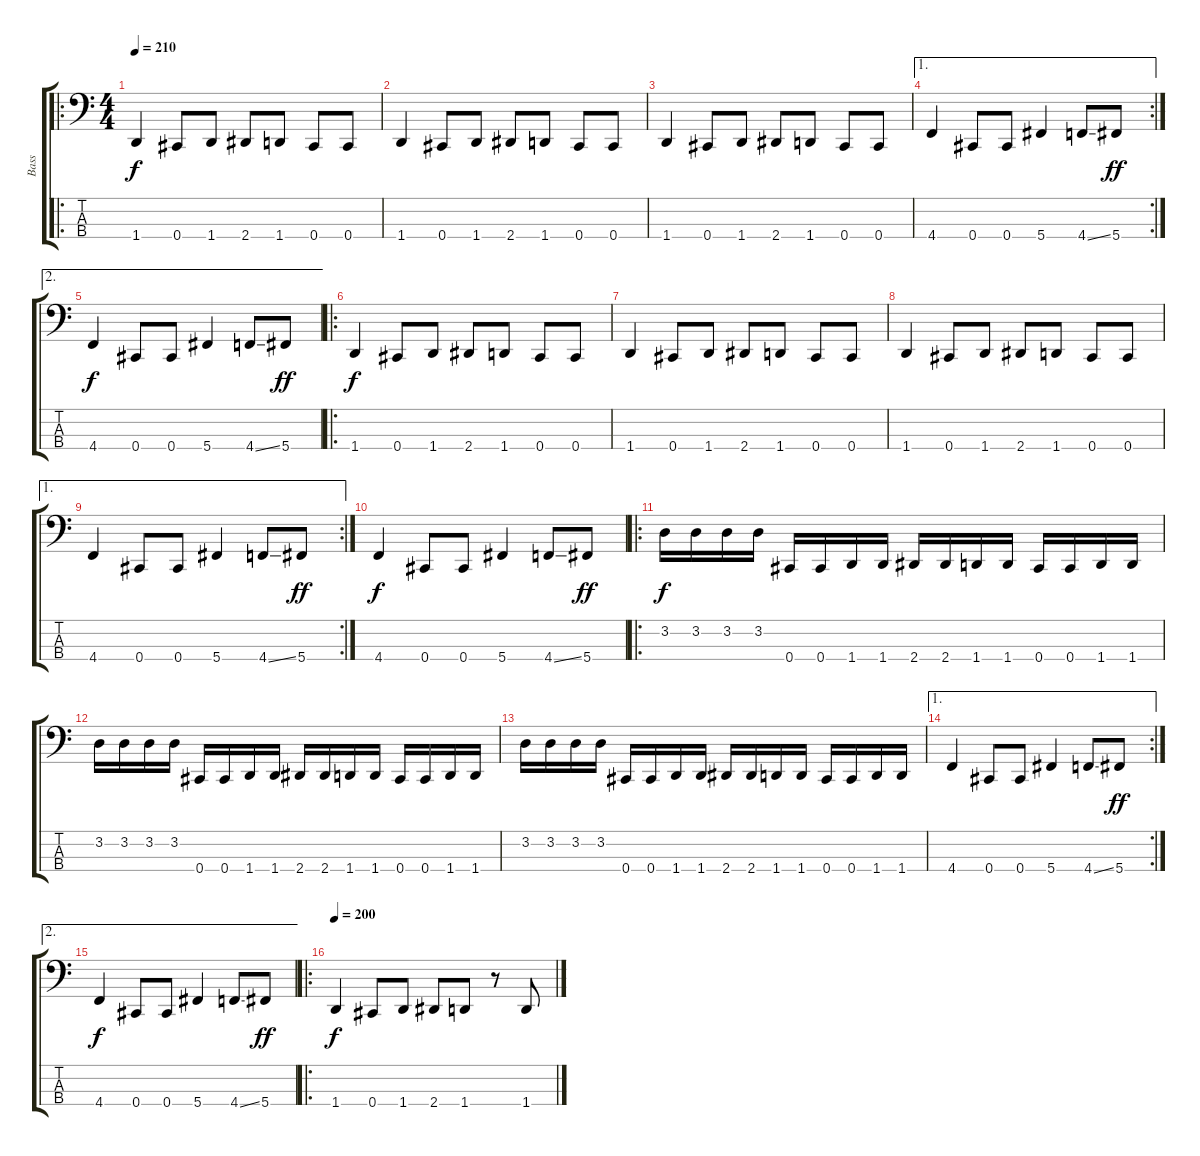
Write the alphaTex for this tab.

\track ("Bass" "Bass") {instrument electricbassfinger}
\staff {score tabs}
\tuning (E2 B1 Gb1 Db1) {hide}
\ro
\ts (4 4)
\tempo 210
\clef f4
\ks c
1.4.4{dy f} 0.4.8 1.4.8 2.4.8 1.4.8 0.4.8 0.4.8 |
1.4.4 0.4.8 1.4.8 2.4.8 1.4.8 0.4.8 0.4.8 |
1.4.4 0.4.8 1.4.8 2.4.8 1.4.8 0.4.8 0.4.8 |
\ae 1
\rc 2
4.4.4 0.4.8 0.4.8 5.4.4 4.4{ss}.8 5.4.8{dy ff} |
\ae 2
4.4.4{dy f} 0.4.8 0.4.8 5.4.4 4.4{ss}.8 5.4.8{dy ff} |
\ro
1.4.4{dy f} 0.4.8 1.4.8 2.4.8 1.4.8 0.4.8 0.4.8 |
1.4.4 0.4.8 1.4.8 2.4.8 1.4.8 0.4.8 0.4.8 |
1.4.4 0.4.8 1.4.8 2.4.8 1.4.8 0.4.8 0.4.8 |
\ae 1
\rc 2
4.4.4 0.4.8 0.4.8 5.4.4 4.4{ss}.8 5.4.8{dy ff} |
4.4.4{dy f} 0.4.8 0.4.8 5.4.4 4.4{ss}.8 5.4.8{dy ff} |
\ro
3.2.16{dy f} 3.2.16 3.2.16 3.2.16 0.4.16 0.4.16 1.4.16 1.4.16 2.4.16 2.4.16 1.4.16 1.4.16 0.4.16 0.4.16 1.4.16 1.4.16 |
3.2.16 3.2.16 3.2.16 3.2.16 0.4.16 0.4.16 1.4.16 1.4.16 2.4.16 2.4.16 1.4.16 1.4.16 0.4.16 0.4.16 1.4.16 1.4.16 |
3.2.16 3.2.16 3.2.16 3.2.16 0.4.16 0.4.16 1.4.16 1.4.16 2.4.16 2.4.16 1.4.16 1.4.16 0.4.16 0.4.16 1.4.16 1.4.16 |
\ae 1
\rc 2
4.4.4 0.4.8 0.4.8 5.4.4 4.4{ss}.8 5.4.8{dy ff} |
\ae 2
4.4.4{dy f} 0.4.8 0.4.8 5.4.4 4.4{ss}.8 5.4.8{dy ff} |
\ro
\tempo 200
1.4.4{dy f} 0.4.8 1.4.8 2.4.8 1.4.8 r.8 1.4.8
